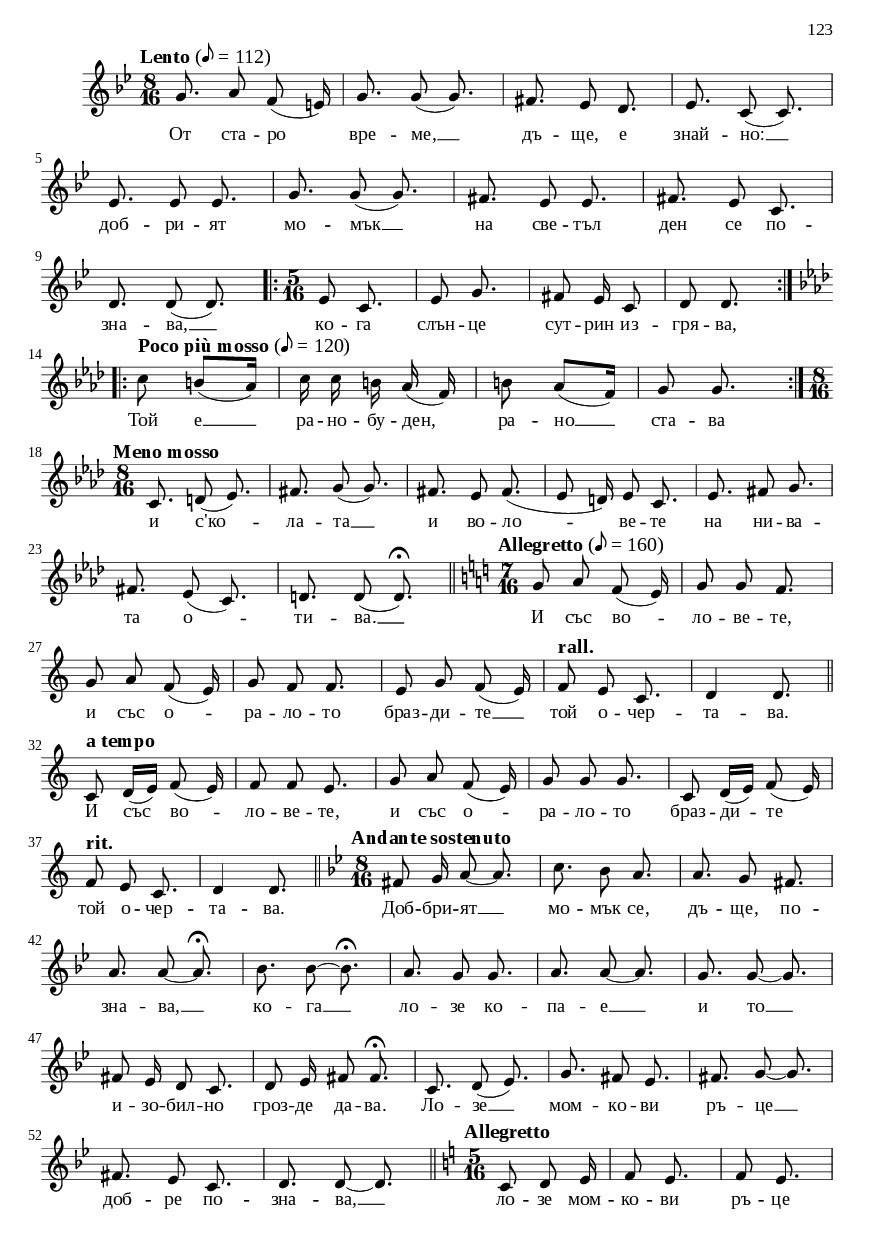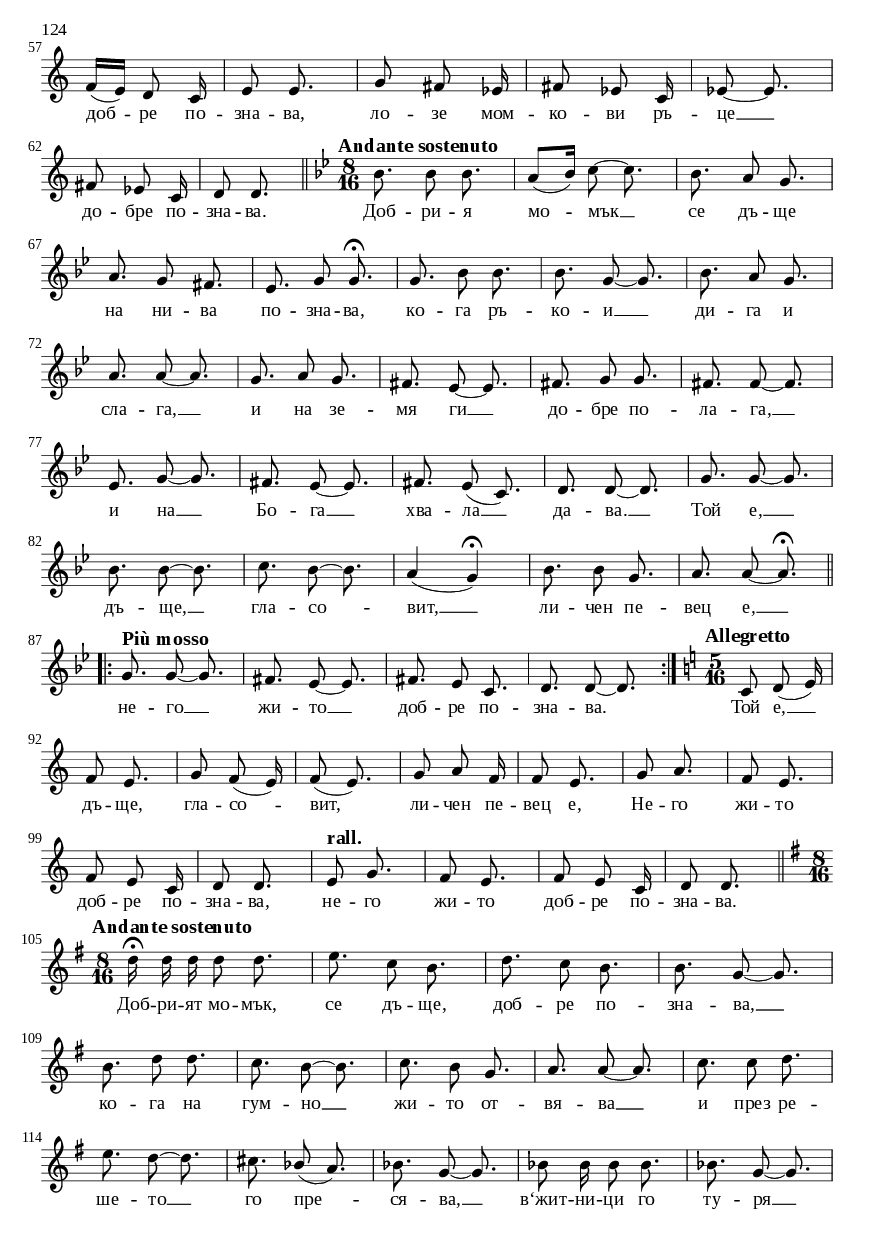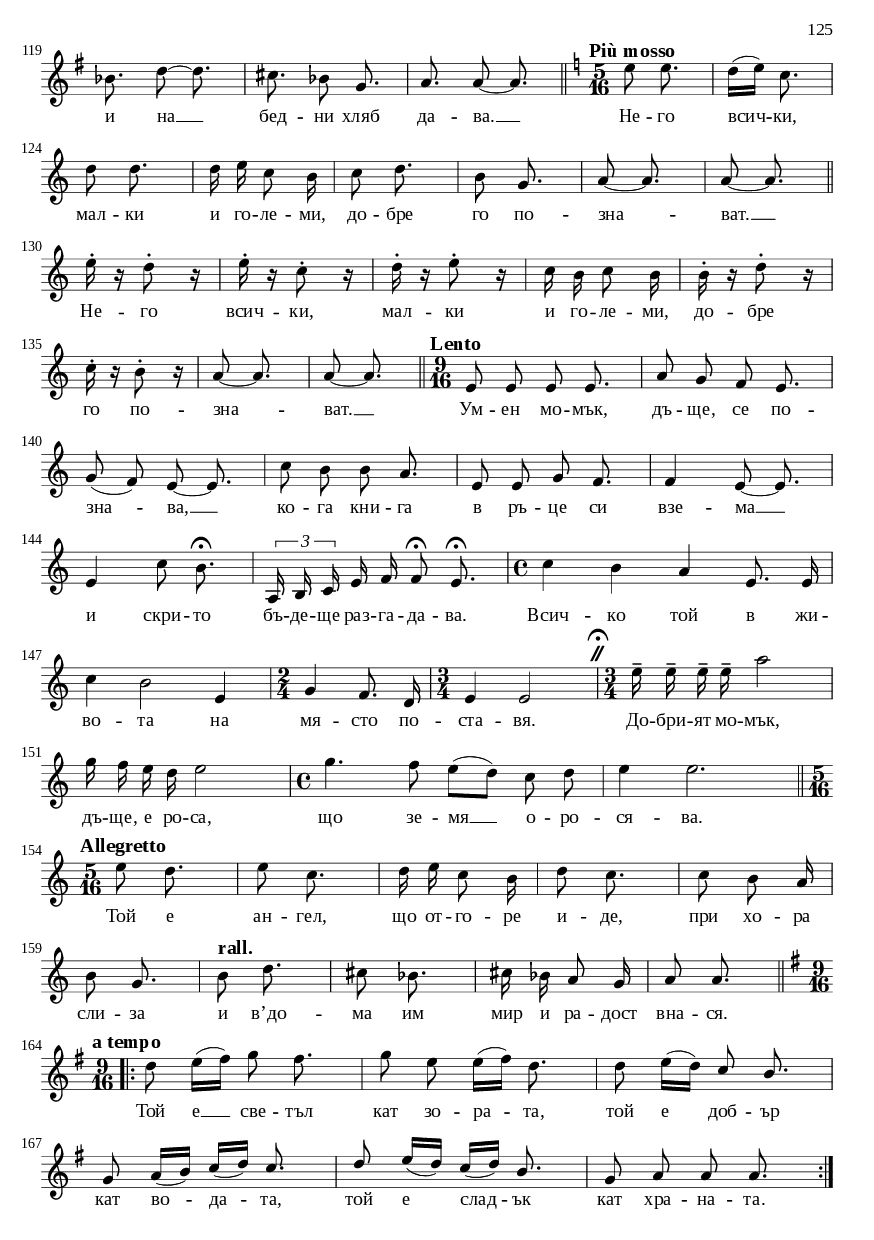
\version "2.24.4"

% include paper part and global functions
\include "include/globals.ily"
\bookpart {
  \label #'ref300
  \tocItem \markup "Бащина песен – Добрият момък"
  \include "include/bookpart-paper.ily"

  \paper {
      print-first-page-number = ##t
      bookpart-level-page-numbering = ##t
  print-page-number = ##t
      first-page-number = #123
}
\score {
    \include "include/score-layout.ily"

    \new Voice  \relative c' {
      \clef treble
      \key g \minor
      \time 8/16
      \tempoFunc "Lento" 8 "112"
      \autoBeamOff
      g'8. a8 f(e16) |
      g8. g8(g8.) |
      fis8. ees8 d8. |
      ees8. c8(c8.) | \break

      ees8. ees8 ees8. |
      g8. g8(g8.)  |
      fis8. ees8 ees8.  |
      fis8. ees8 c8.  | \break

      d8. d8(d8.)  |
      \bar ".|:" \time 5/16 ees8 c8.  |
      ees8 g8. |
      fis8 ees16 c8  |
      d8 d8. | \bar ":|.:" \break

      \tempoFunc "Poco più mosso" 8 "120"
      \key f \minor
      c'8 b8[(aes16)] |  |
      c16 c b aes (f) |  |
      b8 aes([f16])  |
      g8 g8. | \bar ":|."

      \time 8/16 \break
      \tempo "Meno mosso" c,8. d8 (ees8.) |
      fis8. g8 (g8.) |
      fis8. ees8 fis8.  (|
      ees8  d16)  ees8 c8. |
      ees8. fis8 g8. | \break

      fis8.ees8(c8.) |
      d8. d8(d8.\fermata) | \bar "||"
      \time 7/16
      \key c \major
      \tempoFunc "Allegretto" 8 "160"
      g8 a f (e16) |
      g8 g f8. | \break

      g8 a f (e16) |
      g8 f f8. |
      e8 g f(e16) |
      \tempo "rall." f8 e c8. |
      d4 d8. | \bar "||" \break

      \tempo "a tempo"
      c8 d16[(e)] f8 (e16) |
      f8 f e8. |
      g8 a f (e16) |
      g8 g8 g8. |
      c,8 d16[(e)] f8(e16) | \break

      \tempo "rit."
      f8 e c8. |
      d4 d8. | \bar "||"
      \key g \minor
      \time 8/16
      \tempo "Andante sostenuto"
      fis8 g16 a8~ a8. |
      c8. bes8 a8. |
      a8. g8 fis8. | \break

      a8. a8~ a8.\fermata |
      bes8. bes8~ bes8.\fermata |
      a8. g8 g8. |
      a8. a8~ a8. |
      g8. g8~ g8. | \break

      fis8 ees16 d8 c8. |
      d8 ees16 fis8 fis8.\fermata |
      c8. d8(ees8.) |
      g8. fis8 ees8. |
      fis8. g8~ g8. | \break

      fis8. ees8 c8. |
      d8. d8~ d8. | \bar "||"
      \key c \major
      \time 5/16
      \tempo "Allegretto"
      c8 d e 16 |
      f8 e8. |
      f8 e8. | \break

      f16[(e)] d8 c16 |
      e8 e8.|
      g8 fis ees16 |
      fis8 ees8 c16 |
      ees8~ ees8. | \break

      fis8 ees8 c16 |
      d8 d8. | \bar "||"
      \key g \minor
      \time 8/16
      \tempo "Andante sostenuto"
      bes'8. bes8 bes8. |
      a8[(bes16)] c8~ c8. |
      bes8. a8 g8. | \break
      a8. g8 fis8. |
      ees8. g8 g8.\fermata |
      g8. bes8 bes8. |
      bes8. g8~ g8. |
      bes8. a8 g8. | \break

      a8. a8~ a8. |
      g8. a8 g8. |
      fis8. ees8~ ees8. |
      fis8. g8 g8. |
      fis8. fis8~ fis8. | \break

      ees8. g8~ g8. |
      fis8. ees8~ ees8. |
      fis8. ees8(c8.) |
      d8. d8~ d8. |
      g8. g8~ g8. | \break

      bes8. bes8~ bes8. |
      c8. bes8~ bes8. |
      a4 (  g4) \fermata |
      bes8. bes8 g8. |
      a8. a8~ a8.\fermata | \break

      \bar ".|:-||"  \tempo "Più mosso"
      g8. g8~ g8. |
      fis8. ees8~ ees8. |
      fis8. ees8 c8. |
      d8. d8~ d8. | \bar ":|."

      \key c \major
      \time 5/16
      \tempo "Allegretto"
      c8 d(e16) | \break

      f8 e8. |
      g8 f8(e16) |
      f8 (e8.) |
      g8 a f16 |
      f8 e8. |
      g8 a8. |
      f8 e8. | \break

      f8 e c16 |
      d8 d8. |
      \tempo "rall."
      e8 g8. |
      f8 e8. |
      f8 e c16 |
      d8 d8. | \bar "||"
      \time 8/16
      \key g \major
      \break

      \tempo "Andante sostenuto"
      d'16\fermata d d d8 d8. |
      e8. c8 b8. |
      d8. c8 b8. |
      b8. g8~ g8. \break

      b8. d8 d8. |
      c8. b8~ b8. |
      c8. b8 g8. |
      a8. a8~ a8. |
      c8. c8 d8. | \break

      e8. d8~ d8. |
      cis8. \stemUp bes8(a8.) \stemNeutral |
      bes8. g8~ g8. |
      bes8 bes16 bes8 bes8. |
      bes8. g8~ g8. | \break
      bes8. d8~ d8. |
      cis8. bes8 g8. |
      a8. a8~ a8. |  \bar "||"
      \key c \major
      \time 5/16
      \tempo "Più mosso" e'8 e8. |
      d16[(e)] c8. | \break
      d8 d8. |
      d16 e c8  b16 |
      c8 d8. |
      b8 g8. |
      a8~ a8. |
      a8~ a8. | \bar "||" \break

      e'16\staccato r16 d8\staccato r16 |
      e16\staccato r16 c8\staccato r16 |
      d16\staccato r16 e8\staccato r16 |
      c16 b c8 b16 |
      b16\staccato r16 d8\staccato r16 | \break

      c16\staccato r16 b8\staccato r16 |
      a8~ a8. |
      a8~ a8. |  \bar "||"
      \key a \minor
      \time 9/16
      \tempo "Lento" e8 e e e8. |
      a8 g f e8. | \break

      g8(f) e8~ e8. |
      c'8 b b a8. |
      e8 e g f8. |
      f4 e8~ e8. | \break

      e4 c'8 b8.\fermata |
      \tuplet 3/2 { a,16 b c } e f f8\fermata e8.\fermata |
      \time 4/4 c'4 b a e8. e16  \break |

      c'4 b2 e,4 |
      \time 2/4 g4 f8. d16 |
      \time 3/4 e4   e2 \mark\markup{ \column { \hspace #0 \center-align \normalsize \musicglyph #"scripts.ufermata"  \center-align \normalsize \musicglyph #"scripts.caesura.straight" }}
      |
      \bar "|"
      \time 3/4  | % 149

      e'16 --e16 --e16 --
      e16 --a2   \break | % 151
      g16 f16 e16 d16
      e2 | % 152

      \time 4/4  | % 152
      g4.f8 e8 ( [d8 ] )
      c8 d8  | % 153
      e4 e2. \bar "||" \break
      \tempo "Allegretto"
      \time 5/16  | % 154
      e8 d8. | % 155
      e8 c8. | % 156
      d16 e16  c8 b16 |% 158
      d8 c8. | c8 b8 a16 | \break
      b8  g8. |
      \tempo"rall."b8 d8. | % 161
      cis8 bes8. | % 162
      cis16 bes16  a8  g16 | % 163
      a8  a8. \bar "||"

      \break \repeat volta 1 {
        | % 164
        \bar ".|:-||"  \key g \major \time 9/16 | % 164
        \tempo"a tempo" d8 e16 ( [
        fis16 ) ] g8 fis8. | % 165
        g8 e8 e16 ( [ \stemDown
        fis16 ) ]d8. | % 166
        d8 e16 ( [d16 ) ] \stemUp
        c8 b8. \break | % 167
        g8 a16 ( [  b16 ) ]c16 (
        [d16 ) ]c8. | % 168
        d8 e16 ( [d16 ) ] \stemUp
        c16 ( [d16 ) ]b8. | % 169
        g8  a8  a8  a8. \bar ":|."
      }


    }



    \addlyrics {
      От ста -- ро вре -- ме, __ дъ -- ще, е знай -- но: __

      доб -- ри -- ят мо -- мък __ на све -- тъл ден се по -- зна -- ва, __

      ко -- га слън -- це сут -- рин  из -- гря -- ва,

      Той е __ ра  -- но -- бу -- ден, ра -- но __ ста -- ва

      и с'ко -- ла -- та __ и во -- ло -- ве -- те на ни -- ва -- та о -- ти -- ва. __ И със во -- ло -- ве -- те, и със о -- ра -- ло -- то браз -- ди -- те __ той о -- чер -- та -- ва.
      И със во -- ло -- ве -- те, и със о -- ра -- ло -- то браз -- ди -- те той о -- чер -- та -- ва.


      Доб -- бри -- ят __ мо -- мък се, дъ -- ще, по -- зна -- ва, __

      ко -- га __ ло -- зе ко -- па -- е __

      и то __ и -- зо -- бил -- но гроз -- де да -- ва.

      Ло -- зе __ мом -- ко -- ви ръ -- це __ доб -- ре по -- зна -- ва, __

      ло -- зе мом -- ко -- ви ръ -- це доб -- ре по -- зна -- ва,

      ло -- зе мом -- ко -- ви ръ -- це __ до -- бре по -- зна -- ва.

      Доб -- ри -- я мо -- мък __ се дъ -- ще на ни -- ва по -- зна -- ва,

      ко -- га ръ -- ко -- и __ ди -- га и сла -- га, __

      и на зе -- мя ги __ до -- бре по -- ла -- га, __

      и на __ Бо -- га __ хва -- ла __ да -- ва. __

      Той е, __ дъ -- ще, __ гла -- со -- вит, __ ли -- чен пе -- вец е, __

      не -- го __ жи -- то __ доб -- ре по -- зна -- ва.

      Той е, __ дъ -- ще, гла -- со -- вит, ли -- чен пе -- вец е,

      Не -- го жи -- то доб -- ре по -- зна -- ва,
      не -- го жи -- то доб -- ре по -- зна -- ва.

      Доб -- ри -- ят мо -- мък, се дъ -- ще, доб -- ре по -- зна -- ва, __

      ко -- га на гум -- но __ жи -- то от -- вя -- ва __ и през ре -- ше -- то __ го пре -- ся -- ва, __

      в‘жит -- ни -- ци го ту -- ря __ и  на __ бед -- ни хляб да -- ва. __

      Не -- го всич -- ки, мал -- ки и го -- ле -- ми, до -- бре го по -- зна -- ват. __

      Не -- го всич -- ки, мал -- ки и го -- ле -- ми, до -- бре го по -- зна -- ват. __

      Ум -- ен мо -- мък, дъ -- ще, се по -- зна -- ва, __

      ко -- га кни -- га в ръ -- це си взе -- ма __

      и скри -- то бъ -- де -- ще раз -- га -- да -- ва.

      Всич -- ко той в жи -- во -- та на мя -- сто по -- ста -- вя.

      До -- бри -- ят мо -- мък, дъ -- ще, е ро -- са,

      що зе -- мя __ о -- ро -- ся -- ва.

      Той е ан -- гел, що от -- го -- ре и -- де, при хо -- ра сли -- за

      и в’до -- ма им мир и ра -- дост вна -- ся.

      Той е __ све -- тъл кат зо -- ра -- та,

      той е доб -- ър кат во -- да -- та,

      той е слад -- ък кат хра -- на -- та.
    }

    \header {
      title = \titleFunc #'ref_desc_5 "Бащина песен – Добрият момък" "Baština pesen – Ugledna moma"
    }

    \midi{}

  } % score

} % bookpart
